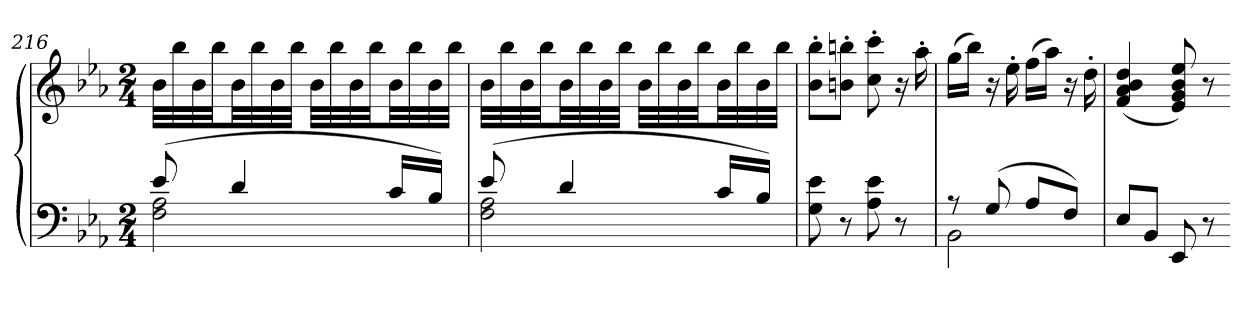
**kern	**kern
*part1	*part1
*staff2	*staff1
*clefF4	*clefG2
*k[b-e-a-]	*k[b-e-a-]
*E-:	*E-:
*M2/4	*M2/4
=216	=216
*^	*
(8e-	2F 2A-	32b-LLL
.	.	32bb-
.	.	32b-
.	.	32bb-JJ
4d	.	32b-LL
.	.	32bb-
.	.	32b-
.	.	32bb-JJJ
.	.	32b-LLL
.	.	32bb-
.	.	32b-
.	.	32bb-JJ
16cLL	.	32b-LL
.	.	32bb-
16B-JJ)	.	32b-
.	.	32bb-JJJ
=217	=217	=217
(8e-	2F 2A-	32b-LLL
.	.	32bb-
.	.	32b-
.	.	32bb-JJ
4d	.	32b-LL
.	.	32bb-
.	.	32b-
.	.	32bb-JJJ
.	.	32b-LLL
.	.	32bb-
.	.	32b-
.	.	32bb-JJ
16cLL	.	32b-LL
.	.	32bb-
16B-JJ)	.	32b-
.	.	32bb-JJJ
*v	*v	*
=218	=218
8G 8e-	8b-' 8bb-'L
8r	8bn' 8bbn'J
8A- 8e-	8cc' 8ccc'
8r	16r
.	16aa-'
=219	=219
*^	*
8r	2BB-	(16ggLL
.	.	16bb-JJ)
(8G	.	16r
.	.	16ee-'
8A-L	.	(16ffLL
.	.	16aa-JJ)
8FJ)	.	16r
.	.	16dd'
*v	*v	*
=220	=220
8E-L	(4f 4a- 4b- 4dd
8BB-J	.
8EE-	8e- 8g 8b- 8ee-)
8r	8r
=-	=-
*-	*-
